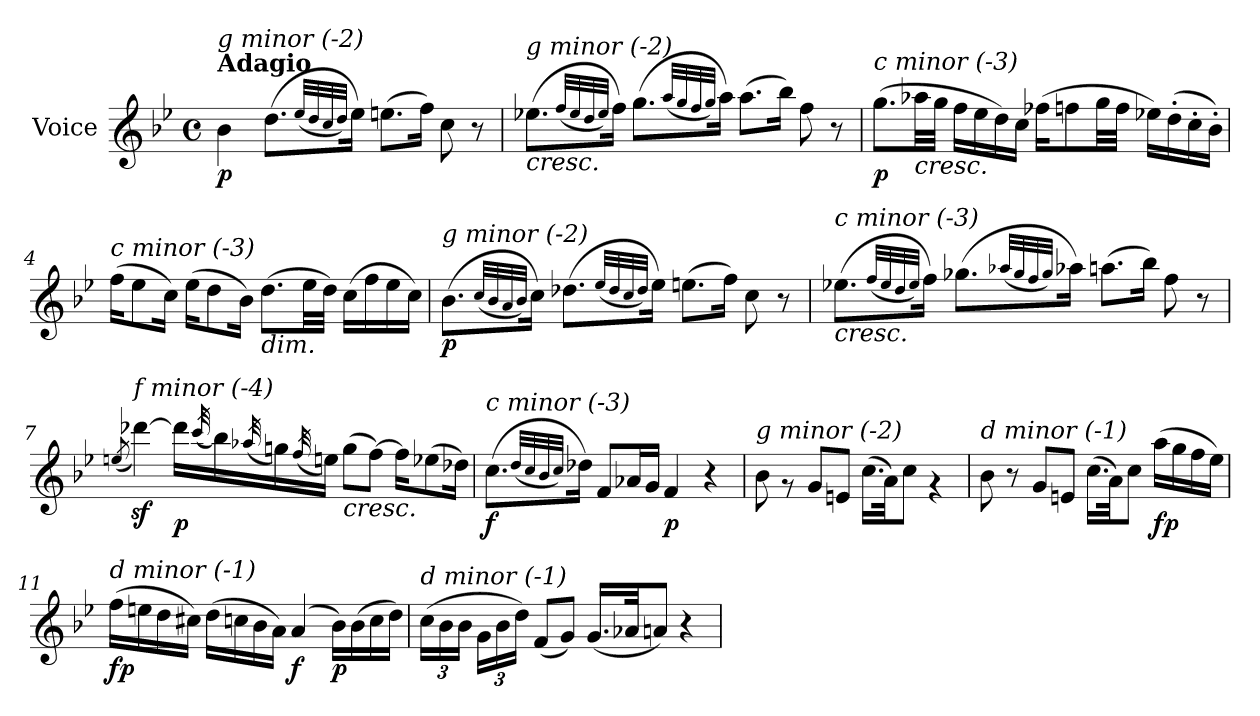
**kern	**dynam
*part1	*part1
*staff1	*staff1
*I"Voice	*
*I'V	*
*clefG2	*
*k[b-e-]	*
*M4/4	*
*met(c)	*
*MM36	*
=1	=1
!LO:TX:a:B:t=Adagio	!
!LO:TX:i:t=g minor (-2)	!
!	!LO:DY:b
4b-\	p
(>8.dd\L	.
(<32qee-/LLL	.
32qdd/	.
32qcc/	.
32qdd/JJJ)	.
16ee-\Jk)	.
(>8.een\L	.
16ff\Jk)	.
8cc\	.
8r	.
=2	=2
!LO:TX:b:i:t=cresc.	!
!LO:TX:i:t=g minor (-2)	!
(>8.ee-X\L	.
(<32qff/LLL	.
32qee-/	.
32qdd/	.
32qee-/JJJ)	.
16ff\Jk)	.
(>8.gg\L	.
(<32qaa/LLL	.
32qgg/	.
32qff/	.
32qgg/JJJ)	.
16aa\Jk)	.
(>8.aa\L	.
16bb-\Jk)	.
8ff\	.
8r	.
!!LO:LB:g=z
=3	=3
!LO:TX:i:t=c minor (-3)	!
!	!LO:DY:b
(>8.gg\L	p
!LO:TX:b:i:t=cresc.	!
32aa-X\LL	.
32gg\JJJ	.
16ff\LL	.
16ee-\	.
16dd\)	.
16cc\JJ	.
(>16ff-Xi\KL	.
8ff\	.
32gg\LL	.
32ff\JJJ	.
16ee-X\LL)	.
(>16dd'\	.
16cc'\	.
16b-'\JJ)	.
!!LO:LB:g=z
=4	=4
!LO:TX:i:t=c minor (-3)	!
(>16ff\KL	.
8ee-\	.
16cc\Jk)	.
(>16ee-\KL	.
8dd\	.
16b-\Jk)	.
!LO:TX:b:i:t=dim.	!
(>8.dd\L	.
32ee-\LL	.
32dd\JJJ)	.
(>16cc\LL	.
16ff\	.
16ee-\	.
16cc\JJ)	.
=5	=5
!LO:TX:i:t=g minor (-2)	!
!	!LO:DY:b
(>8.b-\L	p
(<32qcc/LLL	.
32qb-/	.
32qa/	.
32qb-/JJJ)	.
16cc\Jk)	.
(>8.dd-X\L	.
(<32qee-/LLL	.
32qdd-/	.
32qcc/	.
32qdd-/JJJ)	.
16ee-\Jk)	.
(>8.een\L	.
16ff\Jk)	.
8cc\	.
8r	.
!!LO:LB:g=z
=6	=6
!LO:TX:b:i:t=cresc.	!
!LO:TX:i:t=c minor (-3)	!
(>8.ee-X\L	.
(<32qff/LLL	.
32qee-/	.
32qdd/	.
32qee-/JJJ)	.
16ff\Jk)	.
(>8.gg-X\L	.
(<32qaa-X/LLL	.
32qgg-/	.
32qff/	.
32qgg-/JJJ)	.
16aa-X\Jk)	.
(>8.aan\L	.
16bb-\Jk)	.
8ff\	.
8r	.
!!LO:LB:g=z
=7	=7
(<8qeen/	.
!LO:TX:i:t=f minor (-4)	!
[4ddd-Xz<\)	.
!	!LO:DY:b
16ddd-\LL]	p
(<32qccc/	.
16bb-\)	.
(<32qaa-X/	.
16ggn\)	.
(<32qff/	.
16een\JJ)	.
!LO:TX:b:i:t=cresc.	!
(>8gg\L	.
[8ff\J)	.
16ff\KL]	.
(>8ee-X\	.
16dd-X\Jk)	.
=8	=8
!LO:TX:i:t=c minor (-3)	!
!	!LO:DY:b
(>8.cc\L	f
(<32qdd/LLL	.
32qcc/	.
32qb-/	.
32qcc/JJJ)	.
16dd-X\Jk)	.
8f/L	.
16a-X/L	.
16g/JJ	.
!	!LO:DY:b
4f/	p
4r	.
!!LO:LB:g=z
=9	=9
!LO:TX:i:t=g minor (-2)	!
8b-\	.
8rg	.
8g/L	.
8en/J	.
(>16.cc\LL	.
32a\JK)	.
8cc\J	.
4rg	.
=10	=10
!LO:TX:i:t=d minor (-1)	!
8b-\	.
8r	.
8g/L	.
8en/J	.
(>16.cc\LL	.
32a\JK)	.
8cc\J	.
!	!LO:DY:b
(>16aa\LL	fp
16gg\	.
16ff\	.
16ee-\JJ)	.
=11	=11
!LO:TX:i:t=d minor (-1)	!
!	!LO:DY:b
(>16ff\LL	fp
16een\	.
16dd\	.
16cc#X\JJ)	.
(>16dd\LL	.
16ccn\	.
16b-\	.
16a\JJ)	.
!	!LO:DY:b
(>4a/	f
!	!LO:DY:b
16b-\LL)	p
(>16b-\	.
16cc\	.
16dd\JJ)	.
!!LO:LB:g=z
=12	=12
*Xbrackettup	*
!LO:TX:i:t=d minor (-1)	!
(>24cc\LL	.
24b-\	.
24b-\JJ	.
24g\LL	.
24b-\	.
24dd\JJ)	.
(<8f/L	.
8g/J)	.
(<16.g/LL	.
32a-Xi/JK	.
8a/J)	.
4r	.
=	=
*-	*-
